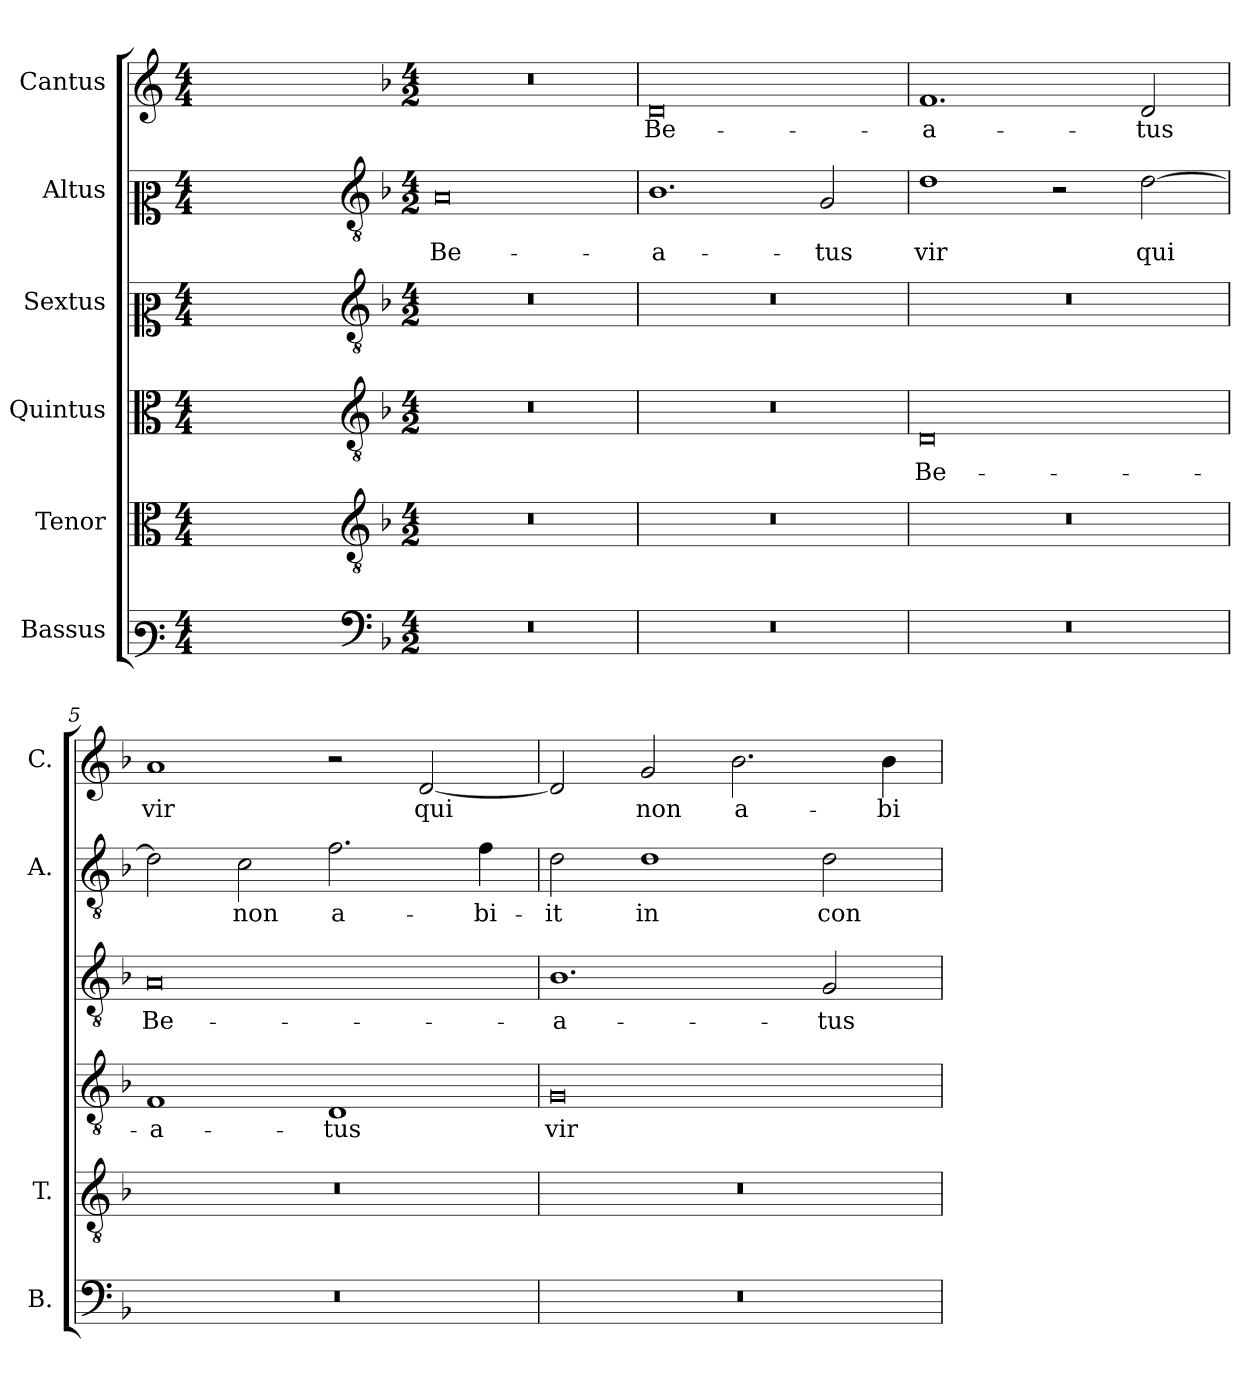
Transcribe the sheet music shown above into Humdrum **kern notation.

**kern	**kern	**kern	**text	**kern	**text	**kern	**text	**kern	**text
*part6	*part5	*part4	*part4	*part3	*part3	*part2	*part2	*part1	*part1
*staff6	*staff5	*staff4	*staff4	*staff3	*staff3	*staff2	*staff2	*staff1	*staff1
*I"Bassus	*I"Tenor	*I"Quintus	*	*I"Sextus	*	*I"Altus	*	*I"Cantus	*
*I'B.	*I'T.	*	*	*	*	*I'A.	*	*I'C.	*
*clefF3	*clefC3	*clefC3	*	*clefC2	*	*clefC2	*	*clefG2	*
*	*ITrd7c12	*ITrd7c12	*	*ITrd7c12	*	*ITrd7c12	*	*	*
*k[]	*k[]	*k[]	*	*k[]	*	*k[]	*	*k[]	*
*a:	*a:	*a:	*	*a:	*	*a:	*	*a:	*
*M4/4	*M4/4	*M4/4	*	*M4/4	*	*M4/4	*	*M4/4	*
=1	=1	=1	=1	=1	=1	=1	=1	=1	=1
1ryy	1ryy	1ryy	.	1ryy	.	1ryy	.	1ryy	.
=2-	=2-	=2-	=2-	=2-	=2-	=2-	=2-	=2-	=2-
*clefF4	*clefGv2	*clefGv2	*	*clefGv2	*	*clefGv2	*	*	*
*k[b-]	*k[b-]	*k[b-]	*	*k[b-]	*	*k[b-]	*	*k[b-]	*
*d:	*d:	*d:	*	*d:	*	*d:	*	*d:	*
*M4/2	*M4/2	*M4/2	*	*M4/2	*	*M4/2	*	*M4/2	*
!LO:N:vis=1	!LO:N:vis=1	!LO:N:vis=1	!	!LO:N:vis=1	!	!	!LO:LY:b	!LO:N:vis=1	!
0r	0r	0r	.	0r	.	0AA	Be-	0r	.
=3	=3	=3	=3	=3	=3	=3	=3	=3	=3
!LO:N:vis=1	!LO:N:vis=1	!LO:N:vis=1	!	!LO:N:vis=1	!	!	!LO:LY:b	!	!LO:LY:b
0r	0r	0r	.	0r	.	1.BB-	-a-	0d	Be-
!	!	!	!	!	!	!	!LO:LY:b	!	!
.	.	.	.	.	.	2GG/	-tus	.	.
=4	=4	=4	=4	=4	=4	=4	=4	=4	=4
!LO:N:vis=1	!LO:N:vis=1	!	!LO:LY:b	!LO:N:vis=1	!	!	!LO:LY:b	!	!LO:LY:b
0r	0r	0DD	Be-	0r	.	1D	vir	1.f	-a-
.	.	.	.	.	.	2r	.	.	.
!	!	!	!	!	!	!	!LO:LY:b	!	!LO:LY:b
.	.	.	.	.	.	[>2D\	qui	2d/	-tus
=5	=5	=5	=5	=5	=5	=5	=5	=5	=5
!LO:N:vis=1	!LO:N:vis=1	!	!LO:LY:b	!	!LO:LY:b	!	!	!	!LO:LY:b
0r	0r	1FF	-a-	0AA	Be-	2D\]	.	1a	vir
!	!	!	!	!	!	!	!LO:LY:b	!	!
.	.	.	.	.	.	2C\	non	.	.
!	!	!	!LO:LY:b	!	!	!	!LO:LY:b	!	!
.	.	1DD	-tus	.	.	2.F\	a-	2r	.
!	!	!	!	!	!	!	!	!	!LO:LY:b
.	.	.	.	.	.	.	.	[<2d/	qui
!	!	!	!	!	!	!	!LO:LY:b	!	!
.	.	.	.	.	.	4F\	-bi-	.	.
=6	=6	=6	=6	=6	=6	=6	=6	=6	=6
!LO:N:vis=1	!LO:N:vis=1	!	!LO:LY:b	!	!LO:LY:b	!	!LO:LY:b	!	!
0r	0r	0GG	vir	1.BB-	-a-	2D\	-it	2d/]	.
!	!	!	!	!	!	!	!LO:LY:b	!	!LO:LY:b
.	.	.	.	.	.	1D	in	2g/	non
!	!	!	!	!	!	!	!	!	!LO:LY:b
.	.	.	.	.	.	.	.	2.b-\	a-
!	!	!	!	!	!LO:LY:b	!	!LO:LY:b	!	!
.	.	.	.	2GG/	-tus	2D\	con-	.	.
!	!	!	!	!	!	!	!	!	!LO:LY:b
.	.	.	.	.	.	.	.	4b-\	-bi-
=	=	=	=	=	=	=	=	=	=
*-	*-	*-	*-	*-	*-	*-	*-	*-	*-
